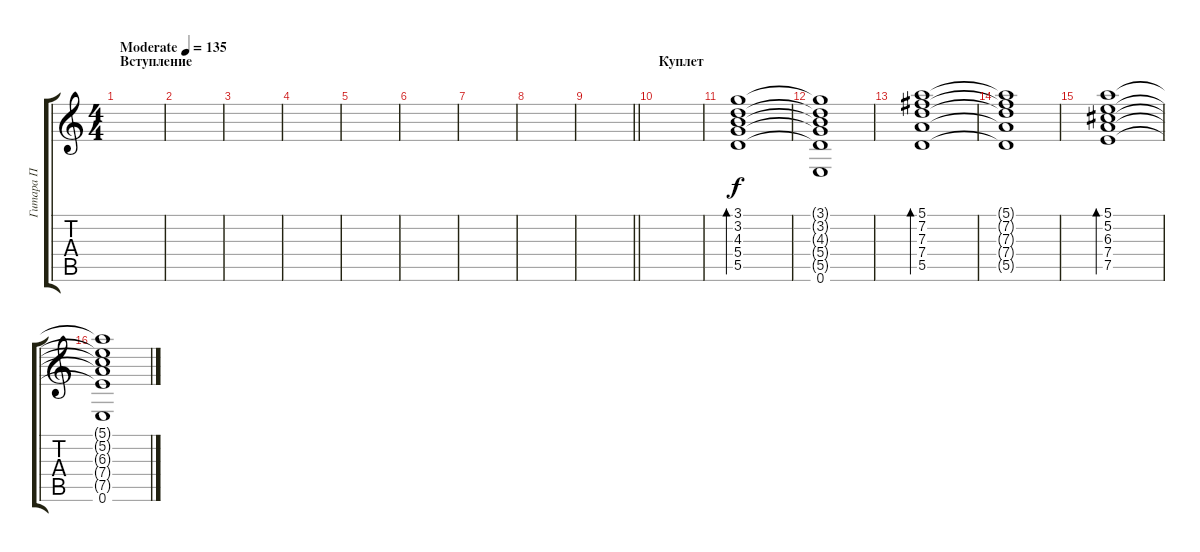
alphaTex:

\track ("Гитара П" "Гитара П") {instrument distortionguitar}
\staff {score tabs}
\tuning (E4 B3 G3 D3 A2 E2) {hide}
\ts (4 4)
\section ("" "Вступление")
\tempo (135 "Moderate")
\clef g2
\ks c
|
|
|
|
|
|
|
|
\barLineRight lightlight
|
\section ("" "Куплет")
|
(3.1 3.2 4.3 5.4 5.5).1{bd 240 instrument acousticguitarnylon} |
(3.1{t} 3.2{t} 4.3{t} 5.4{t} 5.5{t} 0.6).1 |
(5.1 7.2 7.3 7.4 5.5).1{bd 240} |
(5.1{t} 7.2{t} 7.3{t} 7.4{t} 5.5{t}).1 |
(5.1 5.2 6.3 7.4 7.5).1{bd 240} |
(5.1{t} 5.2{t} 6.3{t} 7.4{t} 7.5{t} 0.6).1
